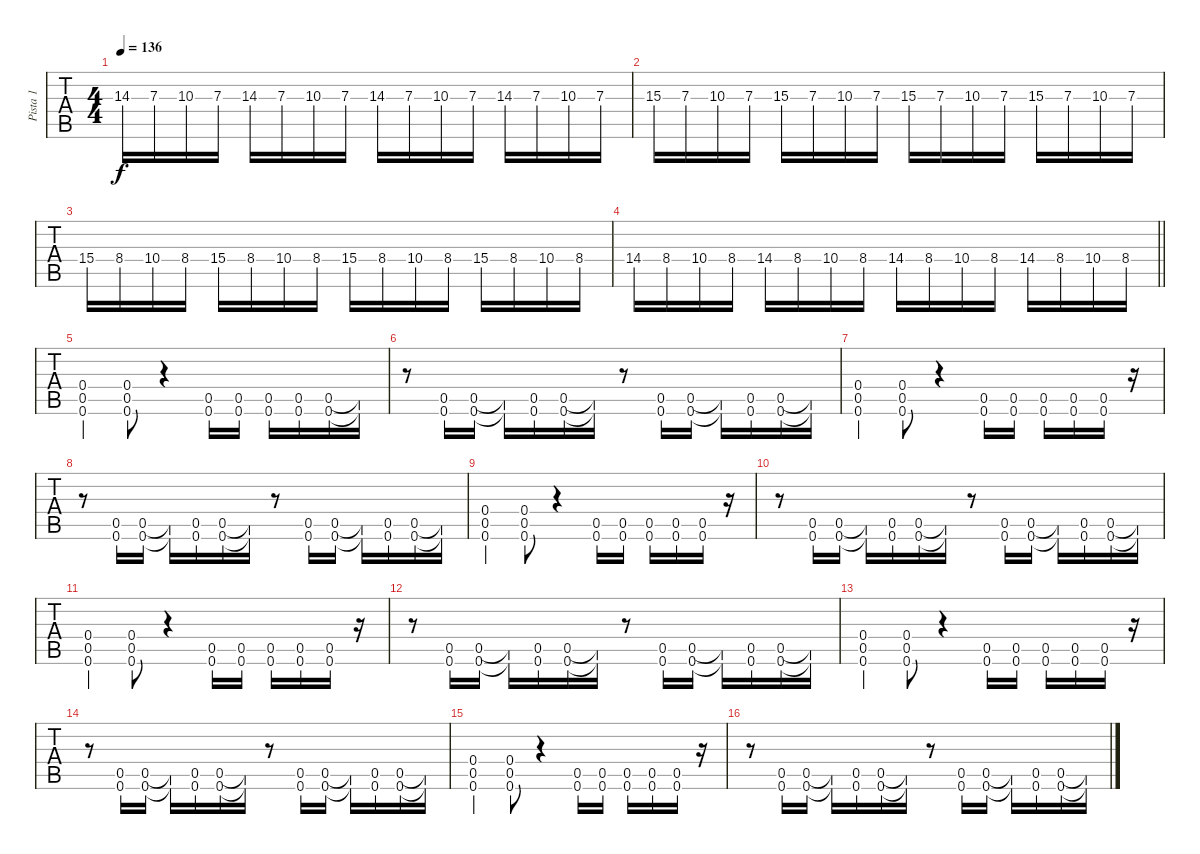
\track ("Pista 1" "Pista 1") {instrument overdrivenguitar}
\staff {tabs}
\tuning (D4 A3 F3 C3 G2 C2) {hide}
\ts (4 4)
\tempo 136
\clef g2
\ks c
14.3.16{dy f} 7.3.16 10.3.16 7.3.16 14.3.16 7.3.16 10.3.16 7.3.16 14.3.16 7.3.16 10.3.16 7.3.16 14.3.16 7.3.16 10.3.16 7.3.16 |
15.3.16 7.3.16 10.3.16 7.3.16 15.3.16 7.3.16 10.3.16 7.3.16 15.3.16 7.3.16 10.3.16 7.3.16 15.3.16 7.3.16 10.3.16 7.3.16 |
15.4.16 8.4.16 10.4.16 8.4.16 15.4.16 8.4.16 10.4.16 8.4.16 15.4.16 8.4.16 10.4.16 8.4.16 15.4.16 8.4.16 10.4.16 8.4.16 |
\barLineRight lightlight
14.4.16 8.4.16 10.4.16 8.4.16 14.4.16 8.4.16 10.4.16 8.4.16 14.4.16 8.4.16 10.4.16 8.4.16 14.4.16 8.4.16 10.4.16 8.4.16 |
\section ("" "")
(0.4 0.5 0.6).4 (0.4 0.5 0.6).8 r.4 (0.5 0.6).16 (0.5 0.6).16 (0.5 0.6).16 (0.5 0.6).16 (0.5 0.6).16 (0.5{t} 0.6{t}).16 |
r.8 (0.5 0.6).16 (0.5 0.6).16 (0.5{t} 0.6{t}).16 (0.5 0.6).16 (0.5 0.6).16 (0.5{t} 0.6{t}).16 r.8 (0.5 0.6).16 (0.5 0.6).16 (0.5{t} 0.6{t}).16 (0.5 0.6).16 (0.5 0.6).16 (0.5{t} 0.6{t}).16 |
(0.4 0.5 0.6).4 (0.4 0.5 0.6).8 r.4 (0.5 0.6).16 (0.5 0.6).16 (0.5 0.6).16 (0.5 0.6).16 (0.5 0.6).16 r.16 |
r.8 (0.5 0.6).16 (0.5 0.6).16 (0.5{t} 0.6{t}).16 (0.5 0.6).16 (0.5 0.6).16 (0.5{t} 0.6{t}).16 r.8 (0.5 0.6).16 (0.5 0.6).16 (0.5{t} 0.6{t}).16 (0.5 0.6).16 (0.5 0.6).16 (0.5{t} 0.6{t}).16 |
(0.4 0.5 0.6).4 (0.4 0.5 0.6).8 r.4 (0.5 0.6).16 (0.5 0.6).16 (0.5 0.6).16 (0.5 0.6).16 (0.5 0.6).16 r.16 |
r.8 (0.5 0.6).16 (0.5 0.6).16 (0.5{t} 0.6{t}).16 (0.5 0.6).16 (0.5 0.6).16 (0.5{t} 0.6{t}).16 r.8 (0.5 0.6).16 (0.5 0.6).16 (0.5{t} 0.6{t}).16 (0.5 0.6).16 (0.5 0.6).16 (0.5{t} 0.6{t}).16 |
(0.4 0.5 0.6).4 (0.4 0.5 0.6).8 r.4 (0.5 0.6).16 (0.5 0.6).16 (0.5 0.6).16 (0.5 0.6).16 (0.5 0.6).16 r.16 |
r.8 (0.5 0.6).16 (0.5 0.6).16 (0.5{t} 0.6{t}).16 (0.5 0.6).16 (0.5 0.6).16 (0.5{t} 0.6{t}).16 r.8 (0.5 0.6).16 (0.5 0.6).16 (0.5{t} 0.6{t}).16 (0.5 0.6).16 (0.5 0.6).16 (0.5{t} 0.6{t}).16 |
(0.4 0.5 0.6).4 (0.4 0.5 0.6).8 r.4 (0.5 0.6).16 (0.5 0.6).16 (0.5 0.6).16 (0.5 0.6).16 (0.5 0.6).16 r.16 |
r.8 (0.5 0.6).16 (0.5 0.6).16 (0.5{t} 0.6{t}).16 (0.5 0.6).16 (0.5 0.6).16 (0.5{t} 0.6{t}).16 r.8 (0.5 0.6).16 (0.5 0.6).16 (0.5{t} 0.6{t}).16 (0.5 0.6).16 (0.5 0.6).16 (0.5{t} 0.6{t}).16 |
(0.4 0.5 0.6).4 (0.4 0.5 0.6).8 r.4 (0.5 0.6).16 (0.5 0.6).16 (0.5 0.6).16 (0.5 0.6).16 (0.5 0.6).16 r.16 |
r.8 (0.5 0.6).16 (0.5 0.6).16 (0.5{t} 0.6{t}).16 (0.5 0.6).16 (0.5 0.6).16 (0.5{t} 0.6{t}).16 r.8 (0.5 0.6).16 (0.5 0.6).16 (0.5{t} 0.6{t}).16 (0.5 0.6).16 (0.5 0.6).16 (0.5{t} 0.6{t}).16
